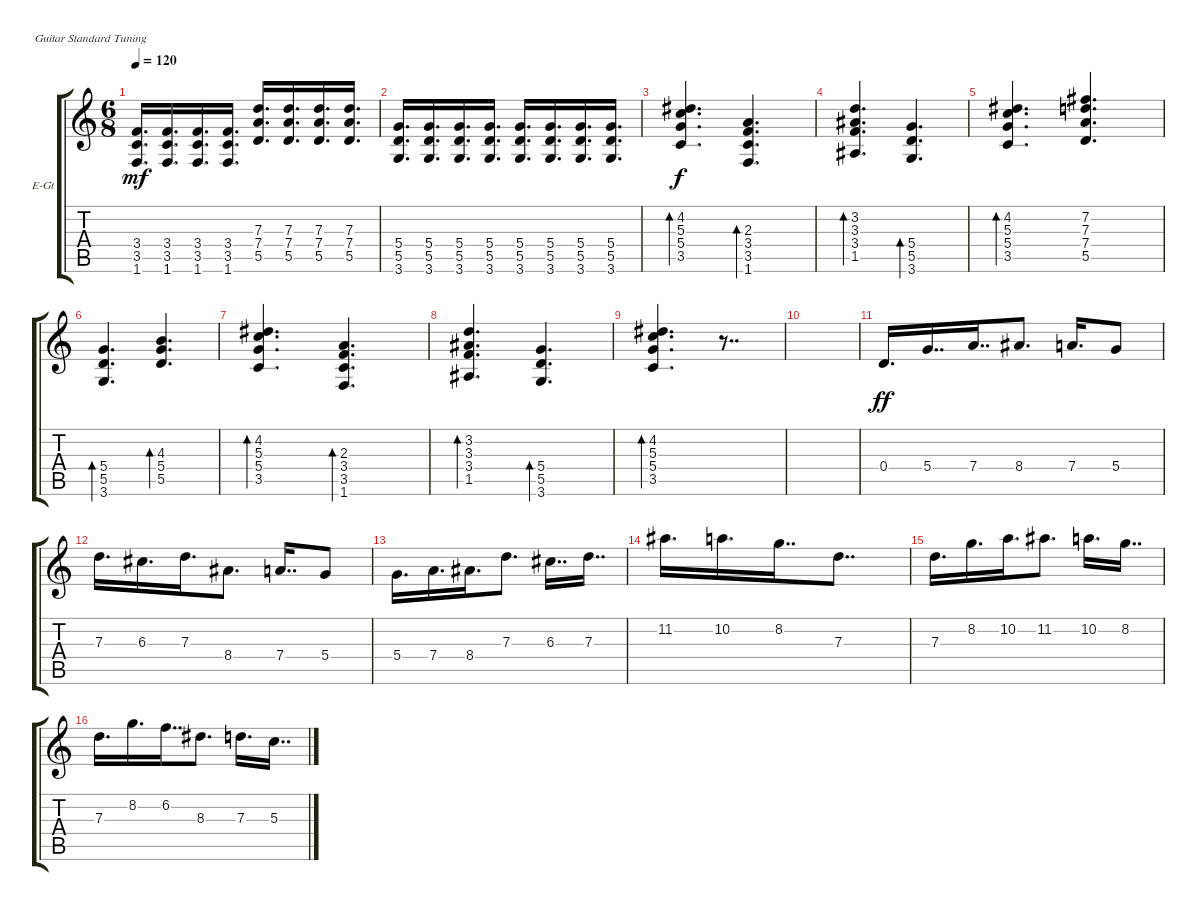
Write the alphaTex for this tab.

\defaultSystemsLayout 4
\bracketExtendMode groupsimilarinstruments
\firstSystemTrackNameOrientation horizontal
\otherSystemsTrackNameOrientation horizontal
\track ("Electric Guitar" "E-Gt") {instrument overdrivenguitar}
\staff {score tabs}
\tuning (E4 B3 G3 D3 A2 E2)
\ts (6 8)
\tempo 120
\clef g2
\ks c
(3.5 1.6 3.4).16{d dy mf} (3.5 1.6 3.4).16{d} (3.5 1.6 3.4).16{d} (3.5 1.6 3.4).16{d} (5.5 7.4 7.3).16{d} (5.5 7.4 7.3).16{d} (5.5 7.4 7.3).16{d} (5.5 7.4 7.3).16{d} |
(5.5 3.6 5.4).16{d} (5.5 3.6 5.4).16{d} (5.5 3.6 5.4).16{d} (5.5 3.6 5.4).16{d} (5.5 3.6 5.4).16{d} (5.5 3.6 5.4).16{d} (5.5 3.6 5.4).16{d} (5.5 3.6 5.4).16{d} |
(3.5 5.4 5.3 4.2).4{d bd 108 dy f} (3.5 1.6 3.4 2.3).4{d bd 108} |
(1.5 3.4 3.3 3.2).4{d bd 108} (5.5 3.6 5.4).4{d bd 108} |
(3.5 5.4 5.3 4.2).4{d bd 108} (5.5 7.4 7.3 7.2).4{d} |
(5.5 3.6 5.4).4{d bd 108} (5.5 5.4 4.3).4{d bd 105} |
(3.5 5.4 5.3 4.2).4{d bd 108} (3.5 1.6 3.4 2.3).4{d bd 108} |
(1.5 3.4 3.3 3.2).4{d bd 108} (5.5 3.6 5.4).4{d bd 108} |
(3.5 5.4 5.3 4.2).4{d bd 108} r.8{dd} |
|
0.4.16{d dy ff} 5.4.16{dd} 7.4.16{dd} 8.4.8{d} 7.4.16{d} 5.4.8 |
7.3.16{d} 6.3.16{d} 7.3.16{d} 8.4.8{d} 7.4.16{dd} 5.4.8 |
5.4.16{d} 7.4.16{d} 8.4.16{d} 7.3.8{d} 6.3.16{dd} 7.3.16{dd} |
11.2.16{d} 10.2.16{d} 8.2.16{dd} 7.3.8{dd} |
7.3.16{d} 8.2.16{d} 10.2.16{d} 11.2.8{d} 10.2.16{d} 8.2.16{dd} |
7.3.16{d} 8.2.16{d} 6.2.16{dd} 8.3.8{d} 7.3.16{d} 5.3.16{dd}
